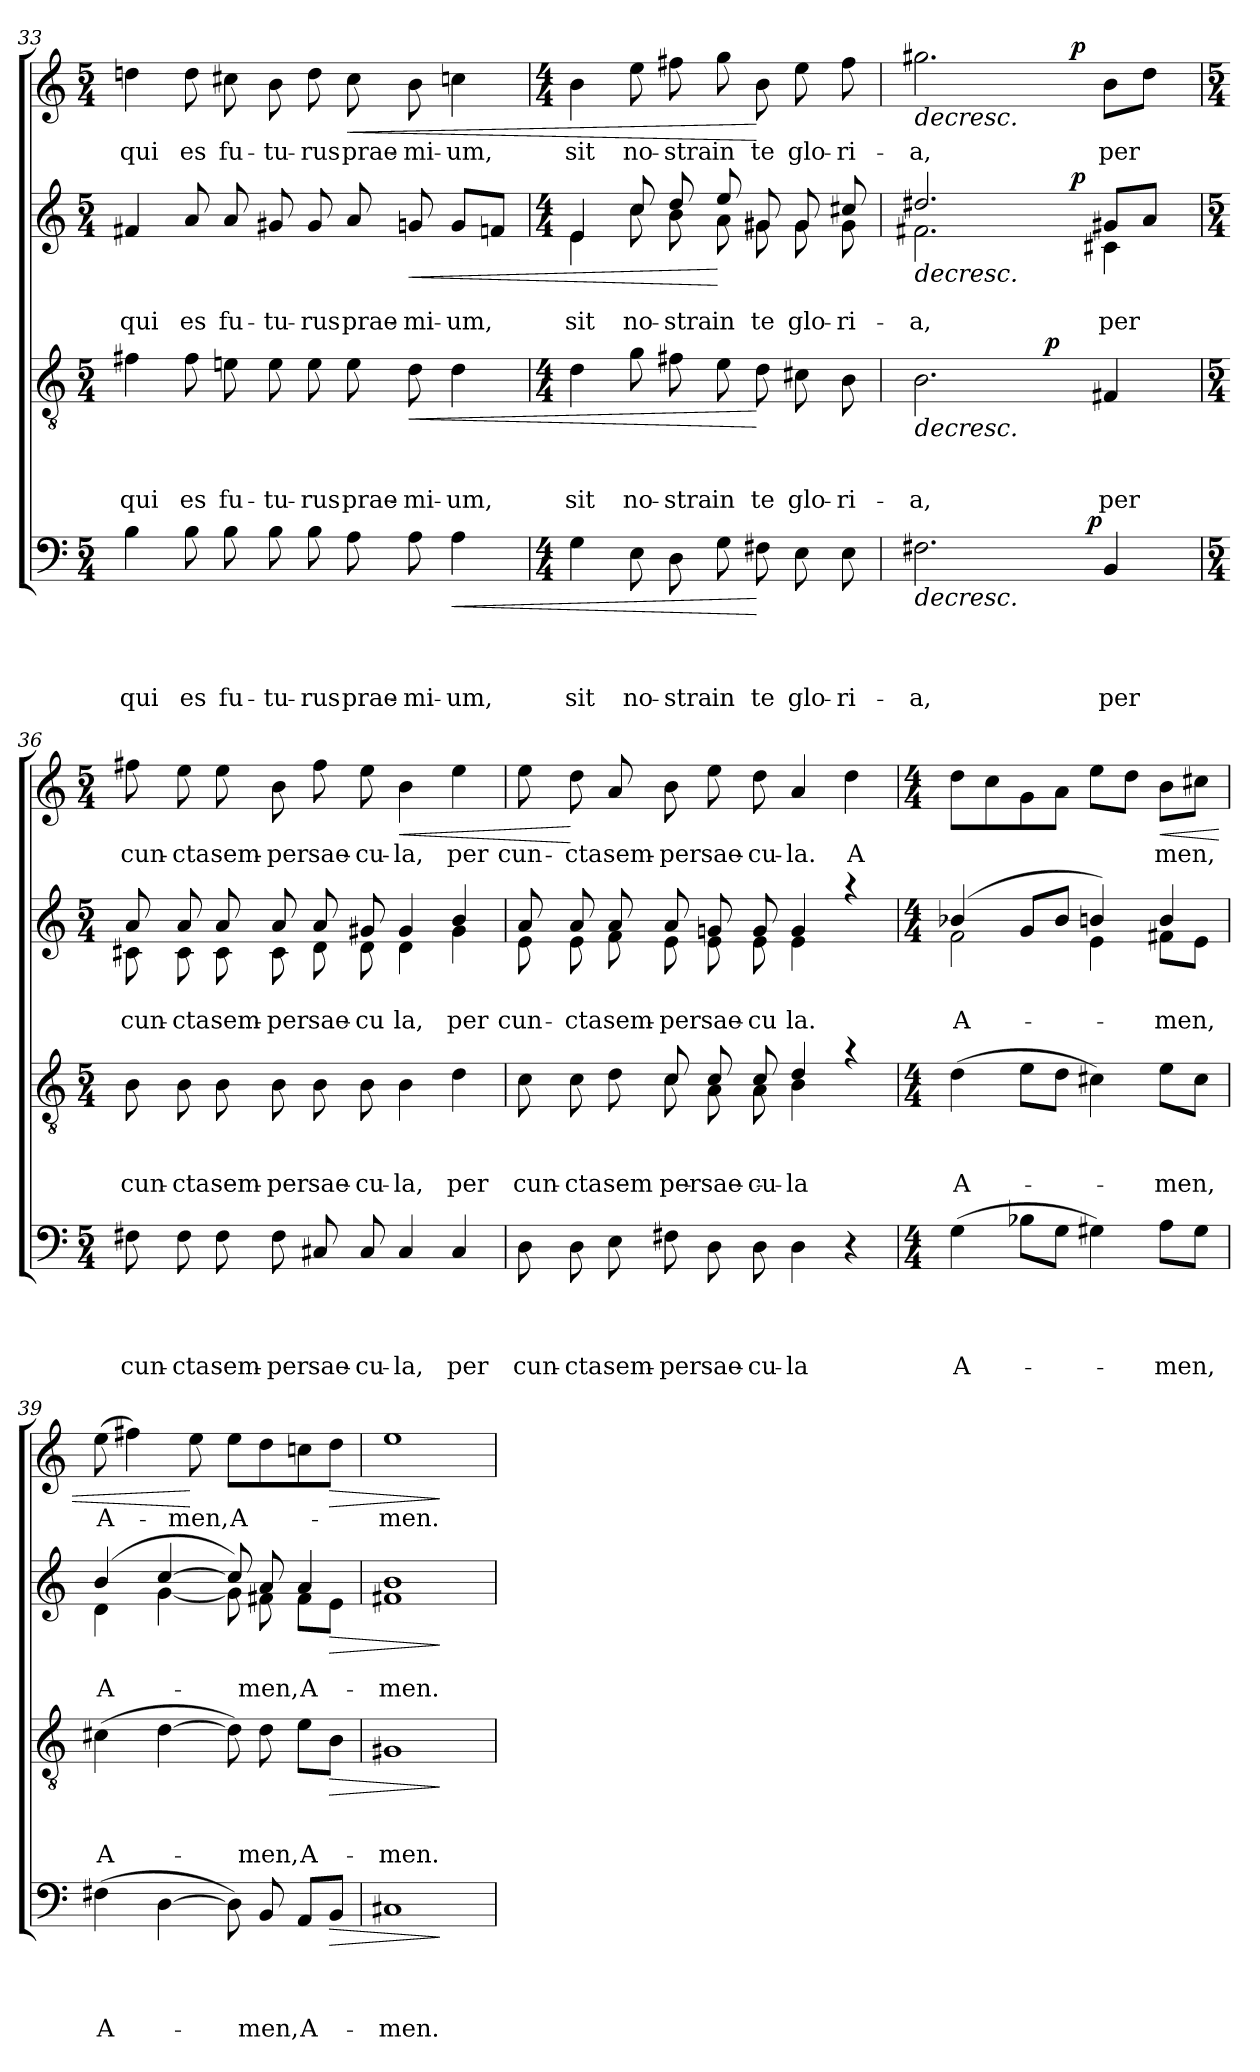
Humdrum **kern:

**kern	**text	**text	**text	**text	**dynam	**kern	**text	**text	**text	**dynam	**kern	**text	**text	**dynam	**kern	**text	**dynam
*part4	*part4	*part4	*part4	*part4	*part4	*part3	*part3	*part3	*part3	*part3	*part2	*part2	*part2	*part2	*part1	*part1	*part1
*staff4	*staff4	*staff4	*staff4	*staff4	*staff4	*staff3	*staff3	*staff3	*staff3	*staff3	*staff2	*staff2	*staff2	*staff2	*staff1	*staff1	*staff1
*clefF4	*	*	*	*	*	*clefGv2	*	*	*	*	*clefG2	*	*	*	*clefG2	*	*
*k[]	*	*	*	*	*	*k[]	*	*	*	*	*k[]	*	*	*	*k[]	*	*
*C:	*	*	*	*	*	*C:	*	*	*	*	*C:	*	*	*	*C:	*	*
*M5/4	*	*	*	*	*	*M5/4	*	*	*	*	*M5/4	*	*	*	*M5/4	*	*
=33	=33	=33	=33	=33	=33	=33	=33	=33	=33	=33	=33	=33	=33	=33	=33	=33	=33
!	!	!	!	!LO:LY:b	!	!	!	!	!LO:LY:b	!	!	!	!LO:LY:b	!	!	!LO:LY:b	!
4B\	.	.	.	qui	.	4f#X\	.	.	qui	.	4f#X/	.	qui	.	4ddn\	qui	.
!	!	!	!	!LO:LY:b	!	!	!	!	!LO:LY:b	!	!	!	!LO:LY:b	!	!	!LO:LY:b	!
8B\	.	.	.	es	.	8f#\	.	.	es	.	8a/	.	es	.	8dd\	es	.
!	!	!	!	!LO:LY:b:rj	!	!	!	!	!LO:LY:b:rj	!	!	!	!LO:LY:b:rj	!	!	!LO:LY:b:rj	!
8B\	.	.	.	fu-	.	8en\	.	.	fu-	.	8a/	.	fu-	.	8cc#X\	fu-	.
!	!	!	!	!LO:LY:b	!	!	!	!	!LO:LY:b	!	!	!	!LO:LY:b	!	!	!LO:LY:b	!
8B\	.	.	.	-tu-	.	8e\	.	.	-tu-	.	8g#X/	.	-tu-	.	8b\	-tu-	.
!	!	!	!	!LO:LY:b	!	!	!	!	!LO:LY:b	!	!	!	!LO:LY:b	!	!	!LO:LY:b	!
8B\	.	.	.	-rus	.	8e\	.	.	-rus	.	8g#/	.	-rus	.	8dd\	-rus	.
!	!	!	!	!LO:LY:b	!	!	!	!	!LO:LY:b	!	!	!	!LO:LY:b	!	!	!LO:LY:b	!LO:HP:b
8A\	.	.	.	prae-	.	8e\	.	.	prae-	.	8a/	.	prae-	.	8cc#\	prae-	<
!	!	!	!	!LO:LY:b	!	!	!	!	!LO:LY:b	!LO:HP:b	!	!	!LO:LY:b	!LO:HP:b	!	!LO:LY:b	!
8A\	.	.	.	-mi-	.	8d\	.	.	-mi-	<	8gn/	.	-mi-	<	8b\	-mi-	.
!	!	!	!	!LO:LY:b	!LO:HP:b	!	!	!	!LO:LY:b	!	!	!	!LO:LY:b	!	!	!LO:LY:b	!
4A\	.	.	.	-um,	<	4d\	.	.	-um,	.	8g/L	.	-um,	.	4ccn\	-um,	.
.	.	.	.	.	.	.	.	.	.	.	8fn/J	.	.	.	.	.	.
=34	=34	=34	=34	=34	=34	=34	=34	=34	=34	=34	=34	=34	=34	=34	=34	=34	=34
*M4/4	*	*	*	*	*	*M4/4	*	*	*	*	*M4/4	*	*	*	*M4/4	*	*
!	!	!	!	!LO:LY:b	!	!	!	!	!LO:LY:b	!	!	!	!LO:LY:b	!	!	!LO:LY:b	!
*	*	*	*	*	*	*	*	*	*	*	*^	*	*	*	*	*	*
4G\	.	.	.	sit	.	4d\	.	.	sit	.	4e/	4e\	.	sit	.	4b\	sit	.
!	!	!	!	!LO:LY:b	!	!	!	!	!LO:LY:b	!	!	!	!	!LO:LY:b	!	!	!LO:LY:b	!
8E\	.	.	.	no-	.	8g\	.	.	no-	.	8cc/	8cc\	.	no-	.	8ee\	no-	.
!	!	!	!	!LO:LY:b:rj	!	!	!	!	!LO:LY:b:rj	!	!	!	!	!LO:LY:b:rj	!	!	!LO:LY:b:rj	!
8D\	.	.	.	-stra	.	8f#X\	.	.	-stra	.	8dd/	8b\	.	-stra	.	8ff#X\	-stra	.
!	!	!	!	!LO:LY:b:rj	!	!	!	!	!LO:LY:b:rj	!	!	!	!	!LO:LY:b:rj	!	!	!LO:LY:b:rj	!
8G\	.	.	.	in	.	8e\	.	.	in	.	8ee/	8a\	.	in	[	8gg\	in	.
!	!	!	!	!LO:LY:b	!	!	!	!	!LO:LY:b	!	!	!	!	!LO:LY:b	!	!	!LO:LY:b	!
8F#X\	.	.	.	te	[	8d\	.	.	te	[	8g#X/	8g#\	.	te	.	8b\	te	[
!	!	!	!	!LO:LY:b	!	!	!	!	!LO:LY:b	!	!	!	!	!LO:LY:b	!	!	!LO:LY:b	!
8E\	.	.	.	glo-	.	8c#X\	.	.	glo-	.	8g#/	8g#\	.	glo-	.	8ee\	glo-	.
!	!	!	!	!LO:LY:b:rj	!	!	!	!	!LO:LY:b:rj	!	!	!	!	!LO:LY:b:rj	!	!	!LO:LY:b:rj	!
8E\	.	.	.	-ri-	.	8B\	.	.	-ri-	.	8cc#X/	8g#\	.	-ri-	.	8ff#\	-ri-	.
!!LO:PB:g=z
=35	=35	=35	=35	=35	=35	=35	=35	=35	=35	=35	=35	=35	=35	=35	=35	=35	=35	=35
!	!	!	!	!LO:LY:b:rj	!LO:HP:b	!	!	!	!LO:LY:b:rj	!LO:HP:b	!	!	!	!LO:LY:b:rj	!LO:HP:b	!	!LO:LY:b:rj	!LO:HP:b
*^	*	*	*	*	*	*^	*	*	*	*	*	*^	*	*	*	*^	*	*
2.F#X\	2ryy	.	.	.	-a,	>	2.B\	2ryy	.	.	-a,	>	2.dd#X/	2.f#X\	2ryy	.	-a,	>	2.gg#X\	2ryy	-a,	>
.	8..ryy	.	.	.	.	.	.	8ryy	.	.	.	.	.	.	8.ryy	.	.	.	.	8.ryy	.	.
!	!	!	!	!	!	!	!	!	!	!	!	!LO:DY:a	!	!	!	!	!	!	!	!	!	!
.	.	.	.	.	.	.	.	4.ryy	.	.	.	p	.	.	.	.	.	.	.	.	.	.
!	!	!	!	!	!	!	!	!	!	!	!	!	!	!	!	!	!	!LO:DY:a	!	!	!	!LO:DY:a
.	.	.	.	.	.	.	.	.	.	.	.	.	.	.	4ryy	.	.	p	.	4ryy	.	p
!	!	!	!	!	!	!LO:DY:a	!	!	!	!	!	!	!	!	!	!	!	!	!	!	!	!
.	4ryy	.	.	.	.	p	.	.	.	.	.	.	.	.	.	.	.	.	.	.	.	.
!	!	!	!	!	!LO:LY:b	!	!	!	!	!	!LO:LY:b	!	!	!	!	!	!LO:LY:b	!	!	!	!LO:LY:b	!
4BB/	.	.	.	.	per	]	4F#X/	.	.	.	per	]	8g#X/L	4c#X\	.	.	per	]	8b\L	.	per	]
.	.	.	.	.	.	.	.	.	.	.	.	.	8a/J	.	.	.	.	.	8dd\J	.	.	.
.	.	.	.	.	.	.	.	.	.	.	.	.	.	.	16ryy	.	.	.	.	16ryy	.	.
.	32ryy	.	.	.	.	.	.	.	.	.	.	.	.	.	.	.	.	.	.	.	.	.
*v	*v	*	*	*	*	*	*	*	*	*	*	*	*v	*v	*v	*	*	*	*v	*v	*	*
*	*	*	*	*	*	*v	*v	*	*	*	*	*	*	*	*	*	*	*
=36	=36	=36	=36	=36	=36	=36	=36	=36	=36	=36	=36	=36	=36	=36	=36	=36	=36
*M5/4	*	*	*	*	*	*M5/4	*	*	*	*	*M5/4	*	*	*	*M5/4	*	*
*^	*	*	*	*	*	*^	*	*	*	*	*^	*	*	*	*^	*	*
*	*	*	*	*	*	*	*	*	*	*	*	*	*	*^	*	*	*	*	*	*	*
!	!	!	!	!	!LO:LY:b	!	!	!	!	!	!LO:LY:b	!	!	!	!	!	!LO:LY:b	!	!	!	!LO:LY:b	!
*v	*v	*	*	*	*	*	*	*	*	*	*	*	*	*v	*v	*	*	*	*v	*v	*	*
*	*	*	*	*	*	*v	*v	*	*	*	*	*	*	*	*	*	*	*	*
8F#X\	.	.	.	cun-	.	8B\	.	.	cun-	.	8a/	8c#X\	.	cun-	.	8ff#X\	cun-	.
!	!	!	!	!LO:LY:b	!	!	!	!	!LO:LY:b	!	!	!	!	!LO:LY:b	!	!	!LO:LY:b	!
8F#\	.	.	.	-cta	.	8B\	.	.	-cta	.	8a/	8c#\	.	-cta	.	8ee\	-cta	.
!	!	!	!	!LO:LY:b	!	!	!	!	!LO:LY:b	!	!	!	!	!LO:LY:b	!	!	!LO:LY:b	!
8F#\	.	.	.	sem-	.	8B\	.	.	sem-	.	8a/	8c#\	.	sem-	.	8ee\	sem-	.
!	!	!	!	!LO:LY:b	!	!	!	!	!LO:LY:b	!	!	!	!	!LO:LY:b	!	!	!LO:LY:b	!
8F#\	.	.	.	-per	.	8B\	.	.	-per	.	8a/	8c#\	.	-per	.	8b\	-per	.
!	!	!	!	!LO:LY:b	!	!	!	!	!LO:LY:b	!	!	!	!	!LO:LY:b	!	!	!LO:LY:b	!
8C#X/	.	.	.	sae-	.	8B\	.	.	sae-	.	8a/	8d\	.	sae-	.	8ff#\	sae-	.
!	!	!	!	!LO:LY:b	!	!	!	!	!LO:LY:b	!	!	!	!	!LO:LY:b	!	!	!LO:LY:b	!
8C#/	.	.	.	-cu-	.	8B\	.	.	-cu-	.	8g#X/	8d\	.	-cu	.	8ee\	-cu-	.
!	!	!	!	!LO:LY:b:rj	!	!	!	!	!LO:LY:b:rj	!	!	!	!	!LO:LY:b:rj	!	!	!LO:LY:b:rj	!LO:HP:b
4C#/	.	.	.	-la,	.	4B\	.	.	-la,	.	4g#/	4d\	.	la,	.	4b\	-la,	<
!	!	!	!	!LO:LY:b	!	!	!	!	!LO:LY:b	!	!	!	!	!LO:LY:b	!	!	!LO:LY:b	!
4C#/	.	.	.	per	.	4d\	.	.	per	.	4b/	4g#\	.	per	.	4ee\	per	.
=37	=37	=37	=37	=37	=37	=37	=37	=37	=37	=37	=37	=37	=37	=37	=37	=37	=37	=37
!	!	!	!	!LO:LY:b	!	!	!	!	!LO:LY:b	!	!	!	!	!LO:LY:b	!	!	!LO:LY:b	!
*	*	*	*	*	*	*^	*	*	*	*	*	*	*	*	*	*	*	*
8D\	.	.	.	cun-	.	4.ryy	8c\	.	.	cun-	.	8a/	8e\	.	cun-	.	8ee\	cun-	.
!	!	!	!	!LO:LY:b	!	!	!	!	!	!LO:LY:b	!	!	!	!	!LO:LY:b	!	!	!LO:LY:b	!
8D\	.	.	.	-cta	.	.	8c\	.	.	-cta	.	8a/	8e\	.	-cta	.	8dd\	-cta	[
!	!	!	!	!LO:LY:b	!	!	!	!	!	!LO:LY:b	!	!	!	!	!LO:LY:b	!	!	!LO:LY:b	!
8E\	.	.	.	sem-	.	.	8d\	.	.	sem-	.	8a/	8f\	.	sem-	.	8a/	sem-	.
!	!	!	!	!LO:LY:b	!	!	!	!	!	!LO:LY:b	!	!	!	!	!LO:LY:b	!	!	!LO:LY:b	!
8F#X\	.	.	.	-per	.	8c/	8c\	.	.	per	.	8a/	8e\	.	-per	.	8b\	-per	.
!	!	!	!	!LO:LY:b	!	!	!	!	!	!LO:LY:b	!	!	!	!	!LO:LY:b	!	!	!LO:LY:b	!
8D\	.	.	.	sae-	.	8c/	8A\	.	.	sae-	.	8gn/	8e\	.	sae-	.	8ee\	sae-	.
!	!	!	!	!LO:LY:b	!	!	!	!	!	!LO:LY:b	!	!	!	!	!LO:LY:b	!	!	!LO:LY:b	!
8D\	.	.	.	-cu-	.	8c/	8A\	.	.	-cu-	.	8g/	8e\	.	-cu	.	8dd\	-cu-	.
!	!	!	!	!LO:LY:b:rj	!	!	!	!	!	!LO:LY:b:rj	!	!	!	!	!LO:LY:b:rj	!	!	!LO:LY:b:rj	!
4D\	.	.	.	-la	.	4d/	4B\	.	.	-la	.	4g/	4e\	.	la.	.	4a/	-la.	.
!	!	!	!	!	!	!	!	!	!	!	!	!	!	!	!	!	!	!LO:LY:b	!
4r	.	.	.	.	.	4ra	4ryy	.	.	.	.	4raa	4ryy	.	.	.	4dd\	A	.
*	*	*	*	*	*	*v	*v	*	*	*	*	*	*	*	*	*	*	*	*
!!LO:LB:g=z
=38	=38	=38	=38	=38	=38	=38	=38	=38	=38	=38	=38	=38	=38	=38	=38	=38	=38	=38
*M4/4	*	*	*	*	*	*M4/4	*	*	*	*	*M4/4	*	*	*	*	*M4/4	*	*
*	*	*	*	*	*	*^	*	*	*	*	*	*	*	*	*	*	*	*
!	!	!	!	!LO:LY:b	!	!	!	!	!	!LO:LY:b	!	!	!	!	!LO:LY:b	!	!	!	!
*	*	*	*	*	*	*v	*v	*	*	*	*	*	*	*	*	*	*	*	*
(>4G\	.	.	.	A-	.	(>4d\	.	.	-A-	.	(4b-X/	2f\	.	A-	.	8dd\L	.	.
.	.	.	.	.	.	.	.	.	.	.	.	.	.	.	.	8cc\	.	.
8B-X\L	.	.	.	.	.	8e\L	.	.	.	.	8g/L	.	.	.	.	8g\	.	.
8G\J	.	.	.	.	.	8d\J	.	.	.	.	8b-/J	.	.	.	.	8a\J	.	.
4G#X\)	.	.	.	.	.	4c#X\)	.	.	.	.	4bn/)	4e\	.	.	.	8ee\L	.	.
.	.	.	.	.	.	.	.	.	.	.	.	.	.	.	.	8dd\J	.	.
!	!	!	!	!LO:LY:b	!	!	!	!	!LO:LY:b	!	!	!	!	!LO:LY:b	!	!	!LO:LY:b	!LO:HP:b
8A\L	.	.	.	-men,	.	8e\L	.	.	-men,	.	4b/	8f#X\L	.	-men,	.	8b\L	men,	<
8G#\J	.	.	.	.	.	8c#\J	.	.	.	.	.	8e\J	.	.	.	8cc#X\J	.	.
=39	=39	=39	=39	=39	=39	=39	=39	=39	=39	=39	=39	=39	=39	=39	=39	=39	=39	=39
!	!	!	!	!LO:LY:b	!	!	!	!	!LO:LY:b	!	!	!	!	!LO:LY:b	!	!	!LO:LY:b	!
(>4F#X\	.	.	.	A-	.	(>4c#X\	.	.	A-	.	(4b/	4d\	.	A-	.	(>8ee\	A-	.
.	.	.	.	.	.	.	.	.	.	.	.	.	.	.	.	4ff#X\)	.	.
[>4D\	.	.	.	.	.	[>4d\	.	.	.	.	[>4cc/	[<4g\	.	.	.	.	.	.
!	!	!	!	!	!	!	!	!	!	!	!	!	!	!	!	!	!LO:LY:b	!
.	.	.	.	.	.	.	.	.	.	.	.	.	.	.	.	8ee\	-men,	[
!	!	!	!	!	!	!	!	!	!	!	!	!	!	!	!	!	!LO:LY:b	!
8D\])	.	.	.	.	.	8d\])	.	.	.	.	8cc/])	8g\]	.	.	.	8ee\L	A-	.
!	!	!	!	!LO:LY:b	!	!	!	!	!LO:LY:b	!	!	!	!	!LO:LY:b	!	!	!	!
8BB/	.	.	.	-men,	.	8d\	.	.	-men,	.	8a/	8f#X\	.	-men,	.	8dd\	.	.
!	!	!	!	!LO:LY:b	!	!	!	!	!LO:LY:b	!	!	!	!	!LO:LY:b	!	!	!	!
8AA/L	.	.	.	A-	.	8e\L	.	.	A-	.	4a/	8f#\L	.	A-	.	8ccn\	.	.
!	!	!	!	!	!LO:HP:b	!	!	!	!	!LO:HP:b	!	!	!	!	!LO:HP:b	!	!	!LO:HP:b
8BB/J	.	.	.	.	>	8B\J	.	.	.	>	.	8e\J	.	.	>	8dd\J	.	>
=40	=40	=40	=40	=40	=40	=40	=40	=40	=40	=40	=40	=40	=40	=40	=40	=40	=40	=40
!	!	!	!	!LO:LY:b	!	!	!	!	!LO:LY:b	!	!	!	!	!LO:LY:b	!	!	!LO:LY:b	!
*	*	*	*	*	*	*	*	*	*	*	*v	*v	*	*	*	*	*	*
1C#X	.	.	.	-men.	.	1G#X	.	.	-men.	.	1f#X 1b	.	-men.	.	1ee	-men.	.
.	.	.	.	.	]	.	.	.	.	]	.	.	.	]	.	.	]
=	=	=	=	=	=	=	=	=	=	=	=	=	=	=	=	=	=
*-	*-	*-	*-	*-	*-	*-	*-	*-	*-	*-	*-	*-	*-	*-	*-	*-	*-
